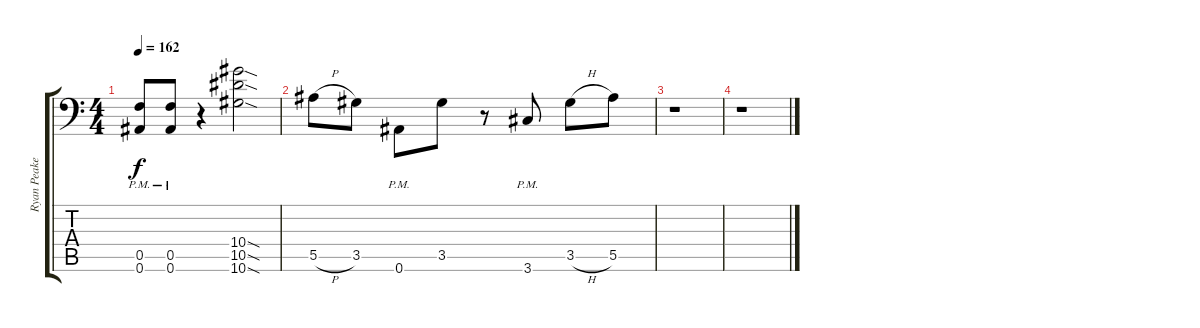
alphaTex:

\track ("Ryan Peake" "Ryan Peake") {instrument distortionguitar}
\staff {score tabs}
\tuning (C4 G3 Eb3 Bb2 F2 Bb1) {hide}
\ts (4 4)
\tempo 162
\clef f4
\ks c
(0.5{pm} 0.6{pm}).8{dy f} (0.5{pm} 0.6{pm}).8 r.4 (10.4{sod} 10.5{sod} 10.6{sod}).2 |
5.5{h}.8 3.5.8 0.6{pm}.8 3.5.8 r.8 3.6{pm}.8 3.5{h}.8 5.5.8 |
r.1 |
r.1
